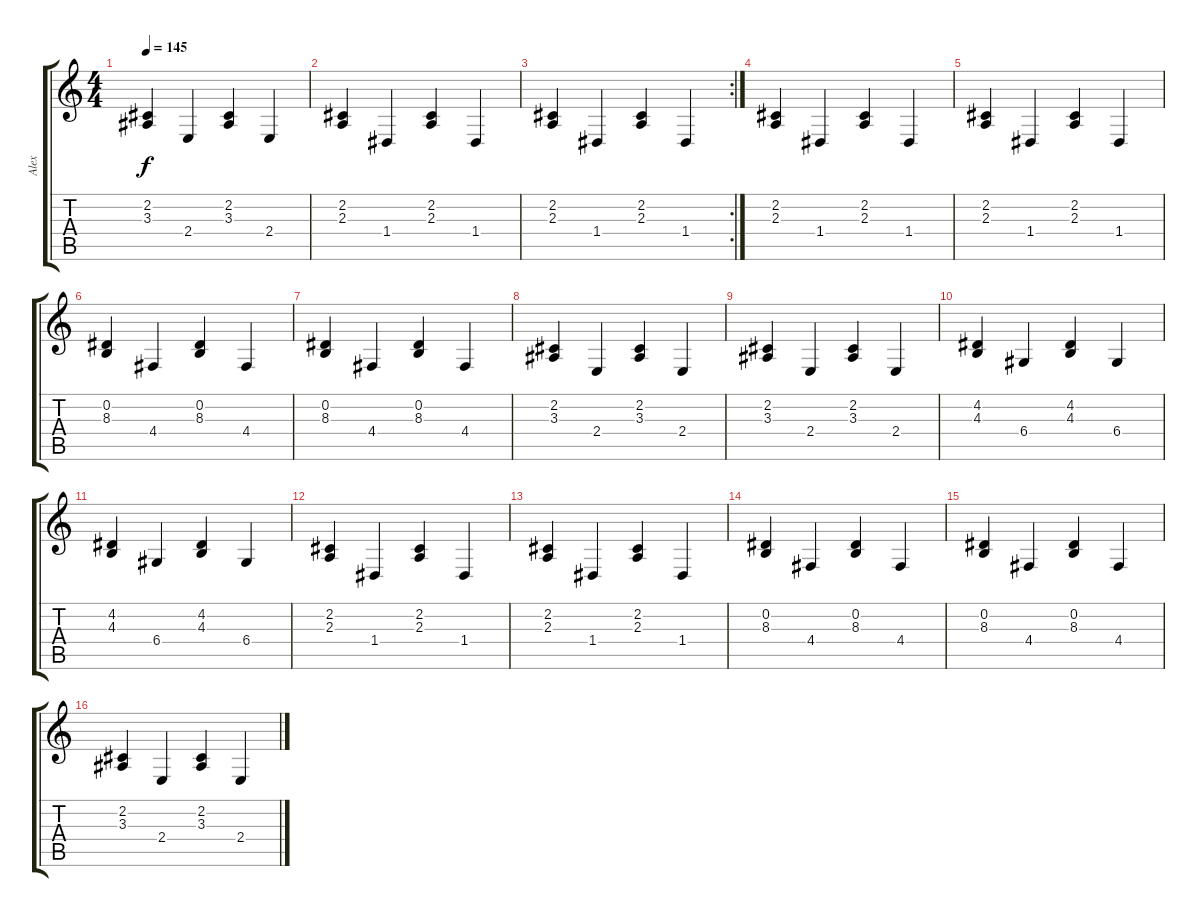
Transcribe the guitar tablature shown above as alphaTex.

\track ("Alex" "Alex") {instrument acousticgrandpiano}
\staff {score tabs}
\tuning (E4 B3 G3 D3 A2 E2) {hide}
\ts (4 4)
\tempo 145
\clef g2
\ks c
(2.2 3.3).4{dy f} 2.4.4 (2.2 3.3).4 2.4.4 |
(2.2 2.3).4 1.4.4 (2.2 2.3).4 1.4.4 |
\rc 2
(2.2 2.3).4 1.4.4 (2.2 2.3).4 1.4.4 |
(2.2 2.3).4 1.4.4 (2.2 2.3).4 1.4.4 |
(2.2 2.3).4 1.4.4 (2.2 2.3).4 1.4.4 |
(0.2 8.3).4 4.4.4 (0.2 8.3).4 4.4.4 |
(0.2 8.3).4 4.4.4 (0.2 8.3).4 4.4.4 |
(2.2 3.3).4 2.4.4 (2.2 3.3).4 2.4.4 |
(2.2 3.3).4 2.4.4 (2.2 3.3).4 2.4.4 |
(4.2 4.3).4 6.4.4 (4.2 4.3).4 6.4.4 |
(4.2 4.3).4 6.4.4 (4.2 4.3).4 6.4.4 |
(2.2 2.3).4 1.4.4 (2.2 2.3).4 1.4.4 |
(2.2 2.3).4 1.4.4 (2.2 2.3).4 1.4.4 |
(0.2 8.3).4 4.4.4 (0.2 8.3).4 4.4.4 |
(0.2 8.3).4 4.4.4 (0.2 8.3).4 4.4.4 |
(2.2 3.3).4 2.4.4 (2.2 3.3).4 2.4.4
